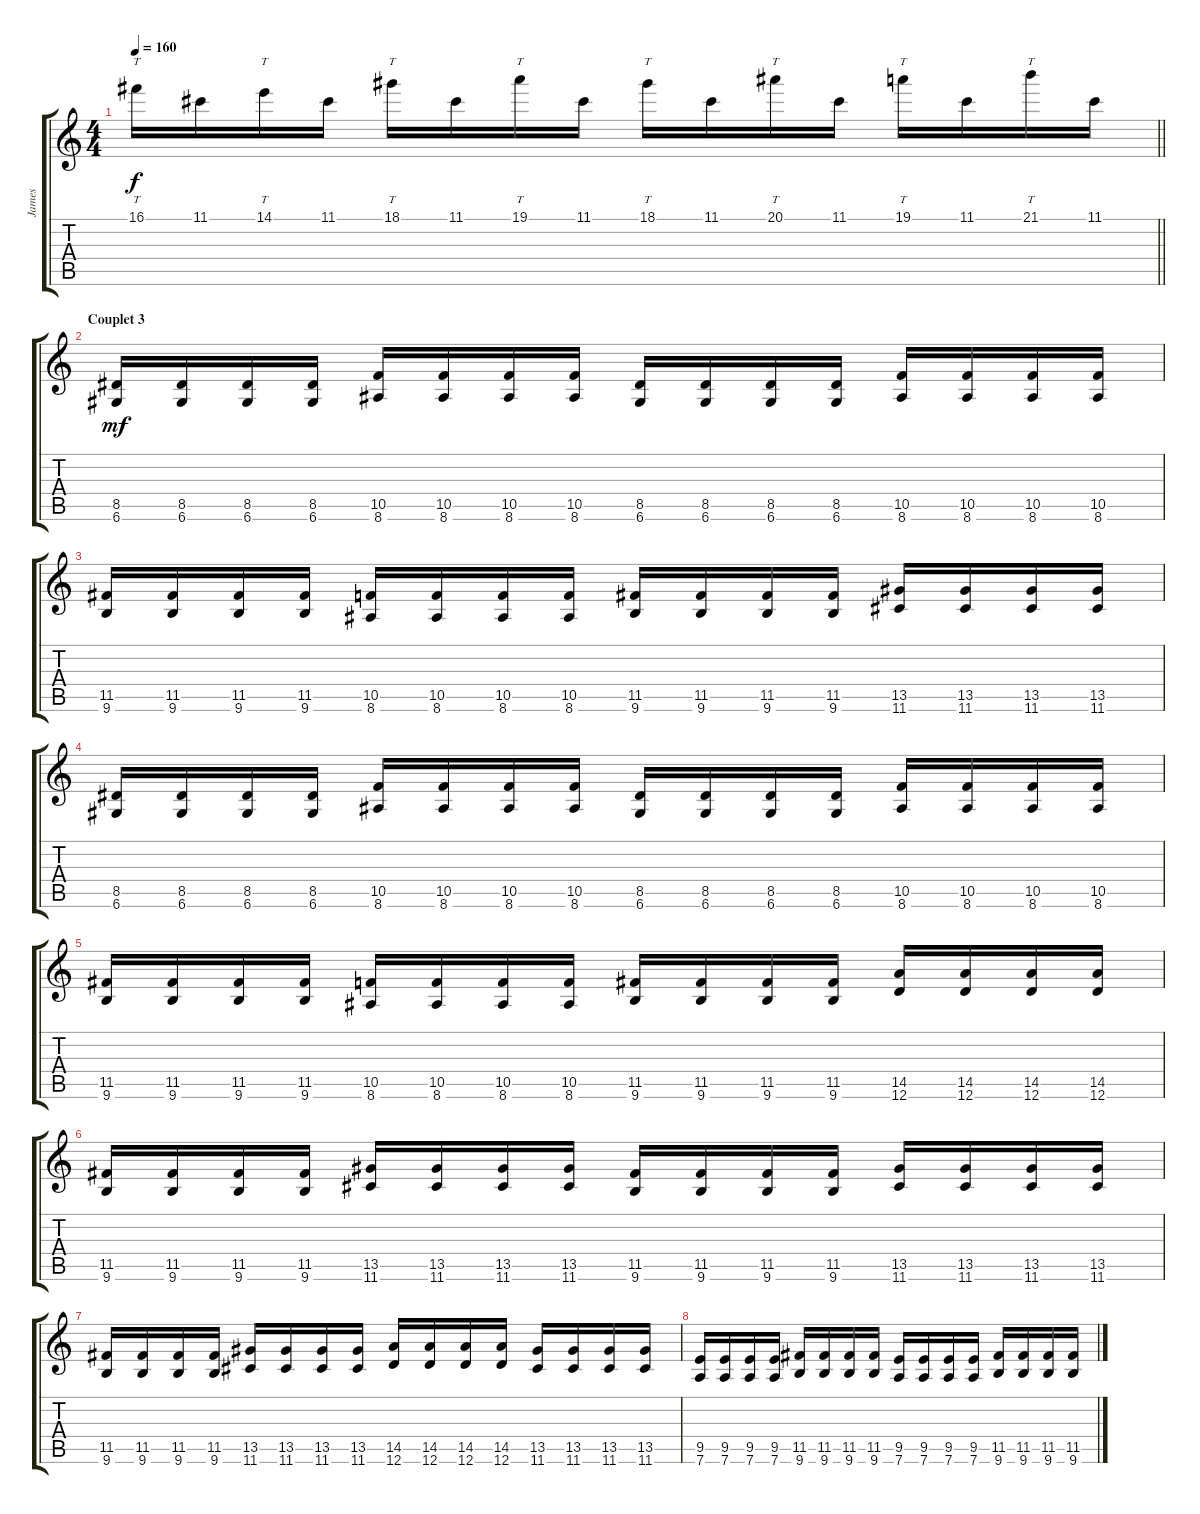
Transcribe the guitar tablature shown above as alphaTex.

\track ("James" "James") {instrument distortionguitar}
\staff {score tabs}
\tuning (D4 A3 F3 C3 G2 D2) {hide}
\ts (4 4)
\tempo 160
\clef g2
\barLineRight lightlight
\ks c
16.1.16{tt dy f} 11.1.16 14.1.16{tt} 11.1.16 18.1.16{tt} 11.1.16 19.1.16{tt} 11.1.16 18.1.16{tt} 11.1.16 20.1.16{tt} 11.1.16 19.1.16{tt} 11.1.16 21.1.16{tt} 11.1.16 |
\section ("" "Couplet 3")
(8.5 6.6).16{dy mf volume 11 instrument distortionguitar} (8.5 6.6).16 (8.5 6.6).16 (8.5 6.6).16 (10.5 8.6).16 (10.5 8.6).16 (10.5 8.6).16 (10.5 8.6).16 (8.5 6.6).16 (8.5 6.6).16 (8.5 6.6).16 (8.5 6.6).16 (10.5 8.6).16 (10.5 8.6).16 (10.5 8.6).16 (10.5 8.6).16 |
(11.5 9.6).16 (11.5 9.6).16 (11.5 9.6).16 (11.5 9.6).16 (10.5 8.6).16 (10.5 8.6).16 (10.5 8.6).16 (10.5 8.6).16 (11.5 9.6).16 (11.5 9.6).16 (11.5 9.6).16 (11.5 9.6).16 (13.5 11.6).16 (13.5 11.6).16 (13.5 11.6).16 (13.5 11.6).16 |
(8.5 6.6).16 (8.5 6.6).16 (8.5 6.6).16 (8.5 6.6).16 (10.5 8.6).16 (10.5 8.6).16 (10.5 8.6).16 (10.5 8.6).16 (8.5 6.6).16 (8.5 6.6).16 (8.5 6.6).16 (8.5 6.6).16 (10.5 8.6).16 (10.5 8.6).16 (10.5 8.6).16 (10.5 8.6).16 |
(11.5 9.6).16 (11.5 9.6).16 (11.5 9.6).16 (11.5 9.6).16 (10.5 8.6).16 (10.5 8.6).16 (10.5 8.6).16 (10.5 8.6).16 (11.5 9.6).16 (11.5 9.6).16 (11.5 9.6).16 (11.5 9.6).16 (14.5 12.6).16 (14.5 12.6).16 (14.5 12.6).16 (14.5 12.6).16 |
(11.5 9.6).16 (11.5 9.6).16 (11.5 9.6).16 (11.5 9.6).16 (13.5 11.6).16 (13.5 11.6).16 (13.5 11.6).16 (13.5 11.6).16 (11.5 9.6).16 (11.5 9.6).16 (11.5 9.6).16 (11.5 9.6).16 (13.5 11.6).16 (13.5 11.6).16 (13.5 11.6).16 (13.5 11.6).16 |
(11.5 9.6).16 (11.5 9.6).16 (11.5 9.6).16 (11.5 9.6).16 (13.5 11.6).16 (13.5 11.6).16 (13.5 11.6).16 (13.5 11.6).16 (14.5 12.6).16 (14.5 12.6).16 (14.5 12.6).16 (14.5 12.6).16 (13.5 11.6).16 (13.5 11.6).16 (13.5 11.6).16 (13.5 11.6).16 |
(9.5 7.6).16 (9.5 7.6).16 (9.5 7.6).16 (9.5 7.6).16 (11.5 9.6).16 (11.5 9.6).16 (11.5 9.6).16 (11.5 9.6).16 (9.5 7.6).16 (9.5 7.6).16 (9.5 7.6).16 (9.5 7.6).16 (11.5 9.6).16 (11.5 9.6).16 (11.5 9.6).16 (11.5 9.6).16
